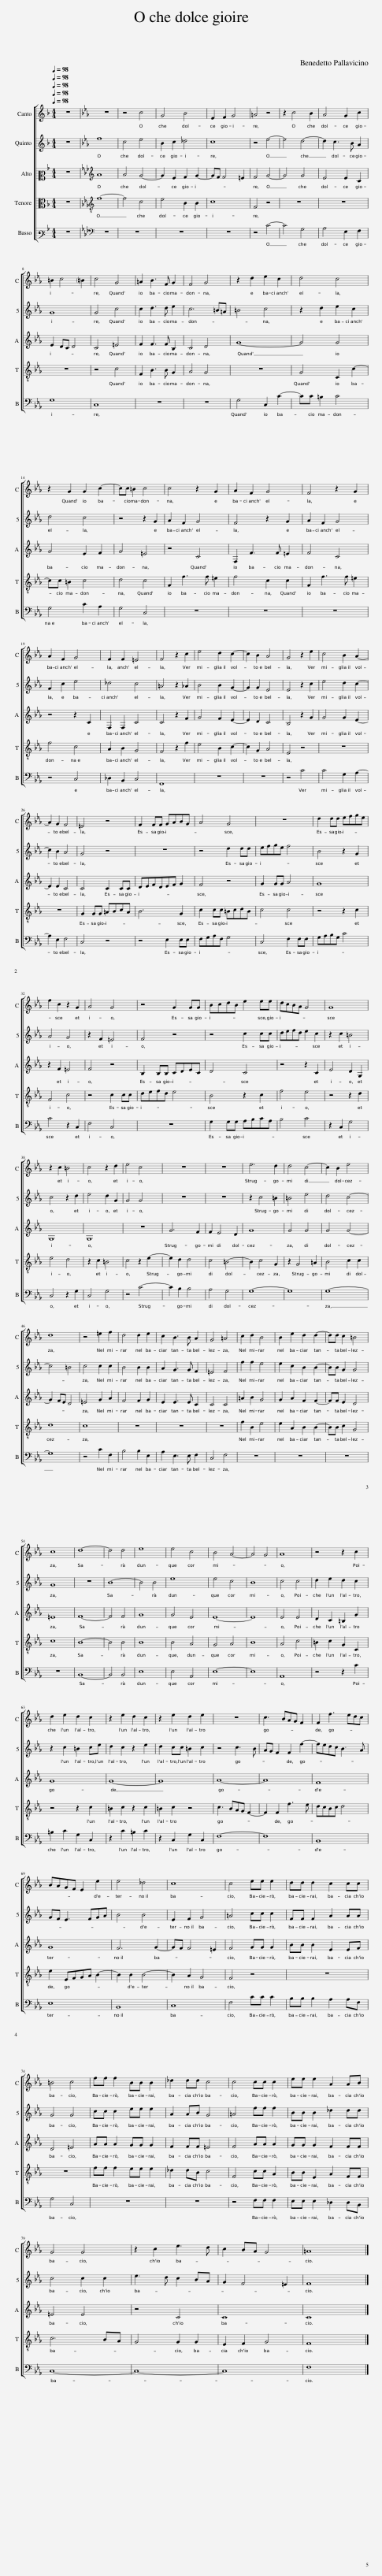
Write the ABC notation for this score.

X:1
%%score [ 1 2 3 4 5 ]
L:1/8
Q:1/4=98
M:4/4
I:linebreak $
K:F
V:1 treble
V:2 treble
V:3 alto2
V:4 alto
V:5 bass3
V:1
 z8 |[K:Eb] z8 | z4 c4 | G4 B4 | E2 F2 G4 | %5
 =A4 z4 | z2 c4 B2 | A4 G2 c2 |$ =B2 c4 !courtesy!=B2 | c4 G4 | %10
 =A2 B3 F G2 | F4 G4 | z2 d2 e2 c2 | d4 c4 |$ z2 G2 G2 c2- | %15
 cc =B2 c4 | c4 z2 G2 | A2 F2 G4 | F4 z2 G2 |$ A2 F2 G4 | %20
 F2 F2 =E4 | F4 z2 c2 | e4 d2 c2- | c2 B2 A4 | G4 z2 e2 | %25
 c4 B2 A2- |$ A2 G2 F4 | =E4 z4 | F2 FF GABG | A4 G4 | %30
 z8 | d2 dd efge |$ f2 c2 z2 G2 | A4 G4 | z4 G2 GG | %35
 BcdB e2 ee | dcBA G4 | G8 |$ z2 c2 =B4 | c4 z2 d2 | %40
 e4 c4 | z8 | z8 | e6 d2 | d4 c4- | %45
 c2 B2 e4 |$ d8 | z4 =e2 f2 | d4 d2 e2 | c2 B3 B A2 | %50
 G4 =A4 | c2 d2 B4 | B2 e2 d2 d2- | dd c2 =B4 |$ c8 | %55
 d8- | d4 d4 | e8 | e4 c4 | B4 A4- | %60
 A4 G4 | A8 | z4 z2 c2 |$ d2 e2 d2 c2 | z2 e2 d2 c2 | %65
 z2 e2 d2 e2 | z8 | c3 BAG F2 | F2 f3 edc |$ BAGF E2 e2 | %70
 e4 _d4 | c8 | c4 ee e2 | dd d2 c2 cc |$ =B4 c4 | %75
 ff f2 BB B2 | _d2 dd c4 | c4 cc c2 | ee e2 A2 AB |$ G4 G4 | %80
 z2 c2 e3 d | c2 BA G4 | =A8 |] %83
V:2
 z8 |[K:Eb] f8 | c4 e4 | B2 c2 _d4 | c8 | %5
 z4 e4- | e4 d4- | d2 c3 B A2 |$ G8 | G4 c4 | %10
 c2 d3 d e2 | c6 =B=A | =B4 c4 | z2 d2 e2 c2 |$ d4 c4 | %15
 z4 z2 G2 | A2 F2 G4 | F4 z2 G2 | A2 F2 G4 |$ F2 c2 e4 | %20
 _d4 c4 | =A4 z2 _A2 | B4 B2 G2- | G2 G2 E4 | E4 z2 c2 | %25
 e4 d2 c2- |$ c2 B2 A4 | G4 z4 | z8 | z4 d2 dd | %30
 efge f4 | B4 z2 G2 |$ A4 G4 | z2 F2 =E4 | F4 z4 | %35
 z4 c2 cc | defd e2 c2 | z2 c2 =B4 |$ c4 z2 d2 | e4 d2 G2 | %40
 G4 G4 | z8 | z8 | z2 c4 =B2 | =B4 e4 | %45
 d4 c4- |$ c4 =B4 | c4 c2 c2 | B4 B2 B2 | A2 G3 G F2 | %50
 =E4 F4 | f2 f2 e4 | e2 c2 B2 B2- | BB G2 G4 |$ G8 | %55
 z8 | B8- | B4 B4 | e8 | e4 c4 | %60
 B8 | c4 c4 | d2 e2 d2 c2 |$ z2 c2 =B2 ce | d2 c2 z2 e2 | %65
 d2 cc =B2 c2 | z4 c3 B | AG F2 F2 f2- | fedc B3 A |$ GF E3 FGA | %70
 B4 B4 | E2 F2 G4 | =A4 cc c2 | FF F2 A2 AA |$ G4 G4 | %75
 cc c2 ee e2 | A2 AB G4 | =A4 ff f2 | BB B2 _d2 dd |$ c4 c2 c2 | %80
 e3 d c2 BA | G2 F4 =E2 | F8 |] %83
V:3
 z8 |[K:Eb][K:treble] A8 | A4 G4- | G2 E2 F2 G2- | GF F4 =E2 | %5
 F4 G4- | G4 G4 | E4 E2 C2 |$ E2 DC D4 | C4 =E4 | %10
 F2 F3 F B,2 | C4 D4 | G8- | G4 G4 |$ G4 E2 F2 | %15
 G4 =E4 | z4 C4 | F,2 F3 F =E2 | F4 C4 |$ z4 z2 C2 | %20
 F,2 F,2 C4 | C4 z2 F2 | G4 F2 E2- | E2 D2 C4 | B,4 z2 G2 | %25
 G4 G2 E2- |$ E2 E2 C4 | C4 C2 CC | DEFDEF G2 | F4 z4 | %30
 G2 GG A4 | G8 |$ z2 F2 =E4 | F4 z4 | B,2 B,B, CDEC | %35
 D4 C4 | z4 z2 C2 | E4 D2 G,2 |$ G,8 | G,8 | %40
 z8 | G6 F2 | F2 E4 D2 | G8 | G4 G4 | %45
 G4 G4- |$ G2 FE D4 | =E4 G2 A2 | F4 F2 G2 | E2 E3 E C2 | %50
 C4 C4 | =A2 B2 G4 | G2 A2 F2 F2- | FF E2 D4 |$ =E8 | %55
 F8- | F4 F4 | G8 | G4 E4 | E8- | %60
 E8 | E4 E4 | D2 C2 =B,2 G2 |$ G8 | G8- | %65
 G8 | A8- | A8 | F8 |$ G8 | %70
 F6 G2- | GF F4 =E2 | F4 GG G2 | BB B2 E2 EF |$ D4 =E4 | %75
 AA A2 GG G2 | F2 FF =E4 | F4 AA A2 | GG G2 F2 FF |$ =E4 E4 | %80
 z4 C4 | C8 | C8 |] %83
V:4
 z8 |[K:Eb][K:treble-8] f8- | f4 c4 | e4 B2 B2 | c8 | %5
 F4 z4 | z8 | z8 |$ z8 | z4 c4 | %10
 F2 B3 B G2 | A4 G4 | z8 | G4 C2 c2- |$ cc =B2 c4 | %15
 d4 c4 | F2 f3 f =e2 | f4 c2 c2 | F2 f3 f =e2 |$ f4 c4 | %20
 A2 B2 G4 | F4 z2 f2 | e4 B2 c2- | c2 G2 A4 | E4 z4 | %25
 z8 |$ z8 | G2 GG =ABcA | B6 G2 | c2 cc =BcdB | %30
 c4 c4 | z4 z2 c2 |$ F4 c4 | z4 c2 cc | defd e4 | %35
 B4 z2 c2 | f4 e4 | z4 z2 d2 |$ e4 d4 | z2 c2 =B4 | %40
 c4 z2 e2- | e2 d2 d4 | c4 =B4- | B2 c4 G2 | z2 G4 =A2 | %45
 B4 c2 c2 |$ d8 | c8 | z8 | z8 | %50
 z8 | f2 B2 e4 | e2 A2 B2 B2- | BB c2 G4 |$ c8 | %55
 B8- | B4 B4 | B8 | B4 A4 | G4 A4 | %60
 B8 | A4 c4 | =B2 c2 G2 C2 |$ z4 z2 c2 | =B2 c2 z2 c2 | %65
 =B2 c2 z4 | c3 BAG F2- | F2 F2 f3 e | dcBc d4 |$ e2 EFGA B2- | %70
 B2 B2 B4- | B2 A2 G4 | F4 z4 | z8 |$ z8 | %75
 ff f2 ee e2 | _d2 dB c4 | F4 cc A2 | BB E2 A2 FF |$ c6 BA | %80
 G4 G2 G2 | E2 F2 G4 | F8 |] %83
V:5
 z8 |[K:Eb][K:bass] z8 | z8 | z8 | z8 | %5
 z4 C4- | C4 G,4 | A,4 E,2 F,2 |$ G,8 | C,8 | %10
 z8 | z8 | G,4 C,2 C2- | CC =B,2 C4 |$ G,4 C2 A,2 | %15
 G,4 C,4 | z8 | z8 | z8 |$ z4 C,4 | %20
 _D,2 B,,2 C,4 | F,,8 | z8 | z8 | z4 C4 | %25
 C4 G,2 A,2- |$ A,2 E,2 F,4 | C,4 z4 | z4 E,2 E,E, | F,G,A,F, G,4 | %30
 C,4 F,2 F,F, | G,A,B,G, C4 |$ C4 z2 C,2 | F,4 C,4 | z8 | %35
 G,2 G,G, A,B,CA, | B,4 C4 | z2 C,2 G,4 |$ C,4 z2 G,2 | C,4 G,4 | %40
 z4 C4- | C2 B,2 B,4 | A,4 G,4 | G,8- | G,8 | %45
 G,8- |$ G,8 | z4 C2 F,2 | B,4 B,2 E,2 | A,2 E,3 E, F,2 | %50
 C,4 F,4 | z8 | z8 | z8 |$ z8 | %55
 B,,8- | B,,4 B,,4 | E,8 | E,4 A,,4 | E,8- | %60
 E,8 | A,,8 | z4 z2 C2 |$ =B,2 C2 G,2 C,2 | z2 C2 =B,2 C2 | %65
 z2 C,2 G,2 C,2 | F,8- | F,8 | B,,8 |$ E,8 | %70
 B,,8 | C,8 | F,4 CC C2 | B,B, B,2 A,2 A,F, |$ G,4 C,4 | %75
 z8 | z8 | z4 F,F, F,2 | E,E, E,2 _D,2 D,B,, |$ C,8- | %80
 C,8- | C,8 | F,8 |] %83
